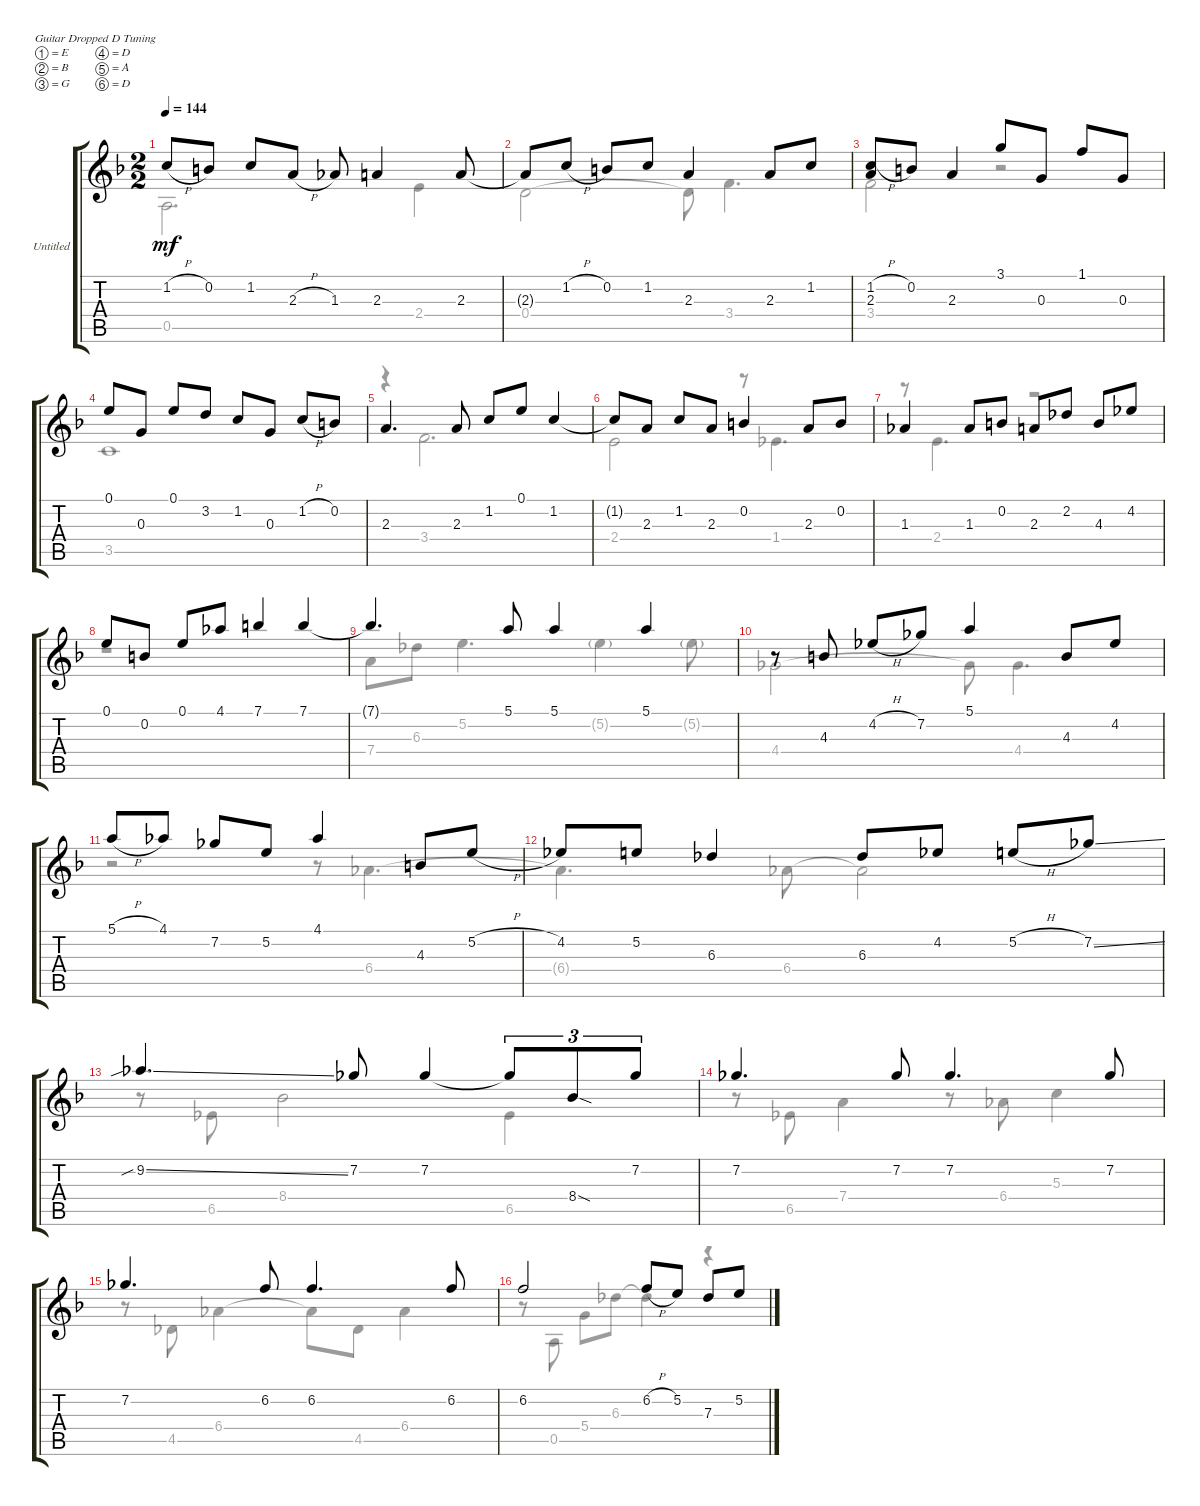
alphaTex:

\bracketExtendMode groupsimilarinstruments
\firstSystemTrackNameOrientation horizontal
\otherSystemsTrackNameOrientation horizontal
\track ("Untitled" "Untitled") {instrument acousticguitarnylon}
\staff {score tabs}
\tuning (E4 B3 G3 D3 A2 D2)
\voice
\ts (2 2)
\tempo 144
\clef g2
\ks dminor
1.2{h}.8{dy mf} 0.2.8 1.2.8 2.3{h}.8 1.3.8 2.3.4 2.3.8 |
2.3{t}.8 1.2{h}.8 0.2.8 1.2.8 2.3.4 2.3.8 1.2.8 |
(1.2{h} 2.3).8 0.2.8 2.3.4 3.1.8 0.3.8 1.1.8 0.3.8 |
0.1.8 0.3.8 0.1.8 3.2.8 1.2.8 0.3.8 1.2{h}.8 0.2.8 |
2.3.4{d} 2.3.8 1.2.8 0.1.8 1.2.4 |
1.2{t}.8 2.3.8 1.2.8 2.3.8 0.2.4 2.3.8 0.2.8 |
1.3.4 1.3.8 0.2.8 2.3.8 2.2.8 4.3.8 4.2.8 |
0.1.8 0.2.8 0.1.8 4.1.8 7.1.4 7.1.4 |
7.1{t}.4{d} 5.1.8 5.1.4 5.1.4 |
r.8 4.3.8 4.2{h}.8 7.2.8 5.1.4 4.3.8 4.2.8 |
5.1{h}.8 4.1.8 7.2.8 5.2.8 4.1.4 4.3.8 5.2{h}.8 |
4.2.8 5.2.8 6.3.4 6.3.8 4.2.8 5.2{h}.8 7.2{ss}.8 |
9.2{sib ss}.4{d} 7.2.8 7.2.4 7.2{t}.8{tu (3 2)} 8.4{sod}.8{tu (3 2)} 7.2.8{tu (3 2)} |
7.2.4{d} 7.2.8 7.2.4{d} 7.2.8 |
7.2.4{d} 6.2.8 6.2.4{d} 6.2.8 |
6.2.2 6.2{h}.8 5.2.8 7.3.8 5.2.8
\voice
\clef g2
\ottava regular
\simile none
\ks dminor
0.5.2{d dy mf} 2.4.4 |
0.4.2 0.4{t}.8 3.4.4{d} |
3.4.2 r.2 |
3.5.1 |
r.4 3.4.2{d} |
2.4.2 r.8 1.4.4{d} |
r.8 2.4.4{d} r.2 |
r.1 |
7.4.8 6.3.8 5.2.4{d} 5.2{g}.4 5.2{g}.8 |
4.4.2 4.4{t}.8 4.4.4{d} |
r.2 r.8 6.4.4{d} |
6.4{t}.4{d} 6.4.8 6.4{t}.2 |
r.8 6.5.8 8.4.2 6.5.4 |
r.8 6.5.8 7.4.4 r.8 6.4.8 5.3.4 |
r.8 4.5.8 6.4.4 6.4{t}.8 4.5.8 6.4.4 |
r.8 0.5.8 5.4.8 6.3.8 6.3{t}.4 r.4
